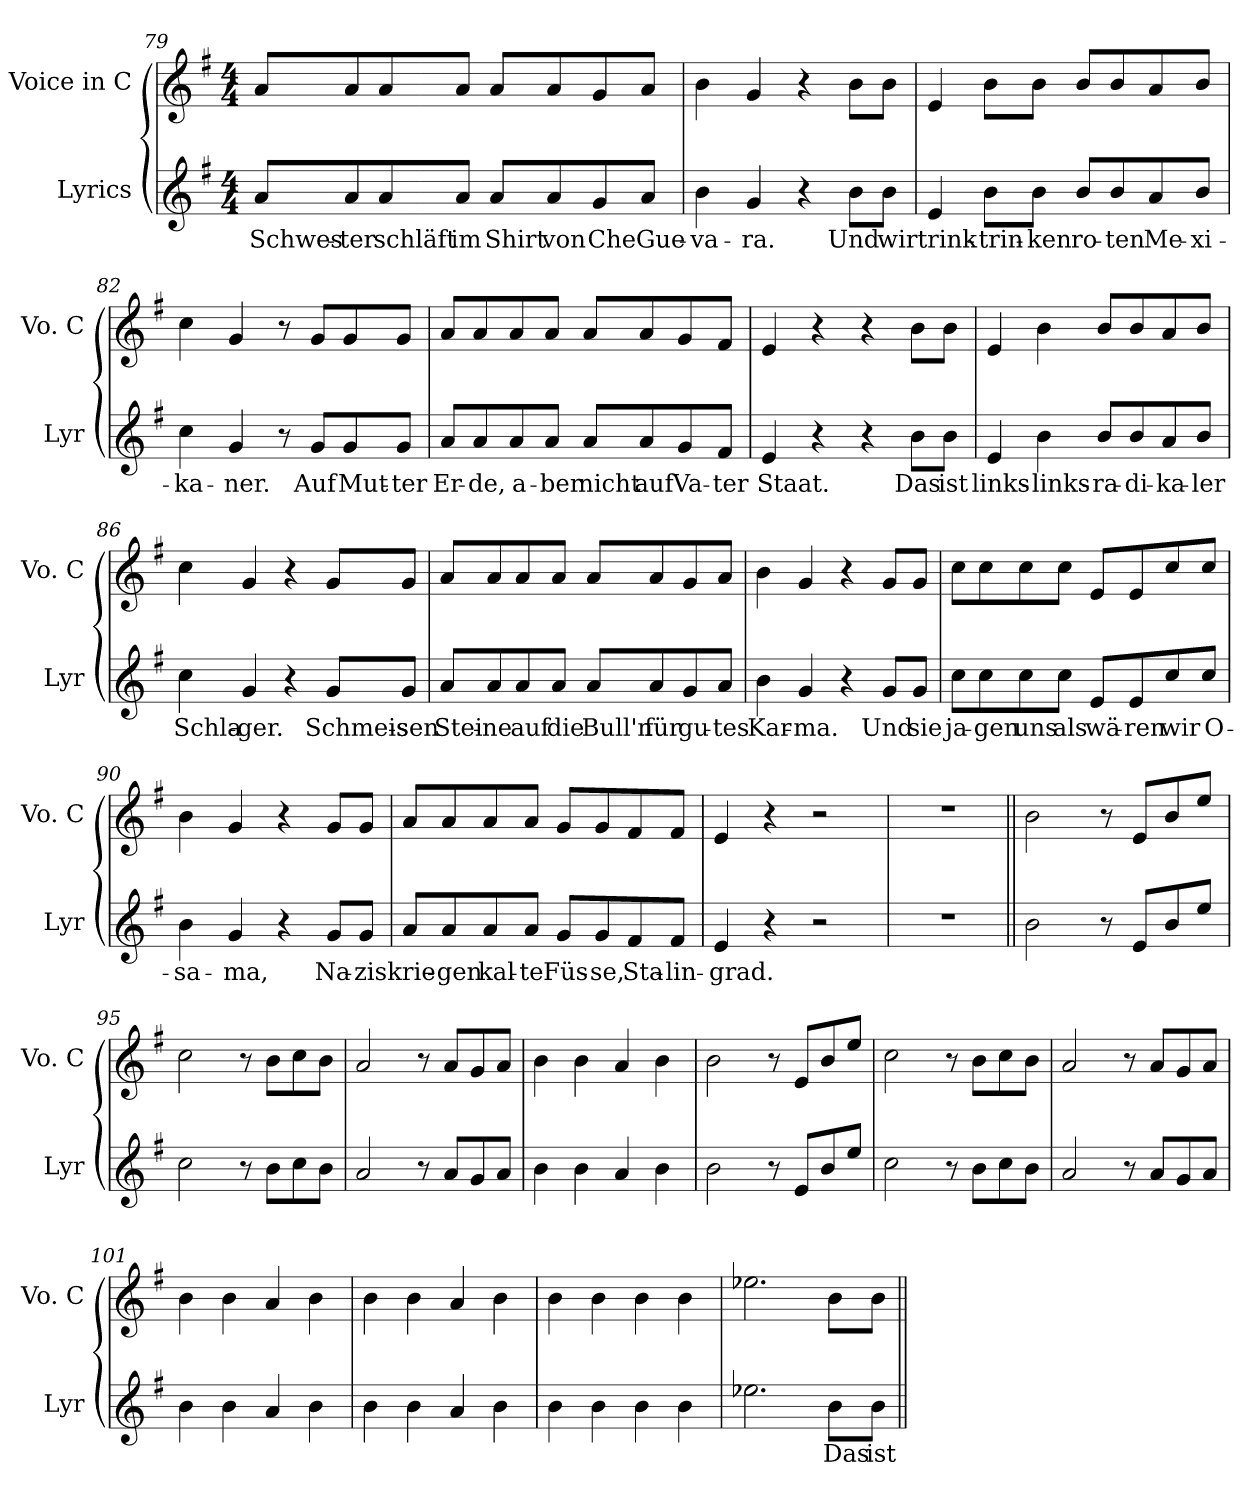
**kern	**text	**kern
*part2	*part2	*part1
*staff2	*staff2	*staff1
*I"Lyrics	*	*I"Voice in C
*I'Lyr	*	*I'Vo. C
*clefG2	*	*clefG2
*k[f#]	*	*k[f#]
*M4/4	*	*M4/4
=79	=79	=79
8aL	Schwes-	8aL
8a	-ter	8a
8a	schläft	8a
8aJ	im	8aJ
8aL	Shirt	8aL
8a	von	8a
8g	Che	8g
8aJ	Gue-	8aJ
=80	=80	=80
4b	-va-	4b
4g	-ra.	4g
4r	.	4r
8bL	Und	8bL
8bJ	wir	8bJ
=81	=81	=81
4e	trink-	4e
8bL	-trin-	8bL
8bJ	-ken	8bJ
8bL	ro-	8bL
8b	-ten	8b
8a	Me-	8a
8bJ	-xi-	8bJ
=82	=82	=82
4cc	-ka-	4cc
4g	-ner.	4g
8r	.	8r
8gL	Auf	8gL
8g	Mut-	8g
8gJ	-ter	8gJ
=83	=83	=83
8aL	Er-	8aL
8a	-de,	8a
8a	a-	8a
8aJ	-ber	8aJ
8aL	nicht	8aL
8a	auf	8a
8g	Va-	8g
8f#J	-ter	8f#J
=84	=84	=84
4e	Staat.	4e
4r	.	4r
4r	.	4r
8bL	Das	8bL
8bJ	ist	8bJ
=85	=85	=85
4e	links-	4e
4b	-links-	4b
8bL	-ra-	8bL
8b	-di-	8b
8a	-ka-	8a
8bJ	-ler	8bJ
=86	=86	=86
4cc	Schla-	4cc
4g	-ger.	4g
4r	.	4r
8gL	Schmeis-	8gL
8gJ	sen	8gJ
=87	=87	=87
8aL	Stei-	8aL
8a	-ne	8a
8a	auf	8a
8aJ	die	8aJ
8aL	Bull'n	8aL
8a	für	8a
8g	gu-	8g
8aJ	-tes	8aJ
=88	=88	=88
4b	Kar-	4b
4g	-ma.	4g
4r	.	4r
8gL	Und	8gL
8gJ	sie	8gJ
=89	=89	=89
8ccL	ja-	8ccL
8cc	-gen	8cc
8cc	uns	8cc
8ccJ	als	8ccJ
8eL	wä-	8eL
8e	-ren	8e
8cc	wir	8cc
8ccJ	O-	8ccJ
=90	=90	=90
4b	-sa-	4b
4g	-ma,	4g
4r	.	4r
8gL	Na-	8gL
8gJ	-zis	8gJ
=91	=91	=91
8aL	krie-	8aL
8a	-gen	8a
8a	kal-	8a
8aJ	-te	8aJ
8gL	Füs-	8gL
8g	-se,	8g
8f#	Sta-	8f#
8f#J	-lin-	8f#J
=92	=92	=92
4e	-grad.	4e
4r	.	4r
2r	.	2r
=93	=93	=93
1r	.	1r
=94||	=94||	=94||
2b	.	2b
8r	.	8r
8eL	.	8eL
8b	.	8b
8eeJ	.	8eeJ
=95	=95	=95
2cc	.	2cc
8r	.	8r
8bL	.	8bL
8cc	.	8cc
8bJ	.	8bJ
=96	=96	=96
2a	.	2a
8r	.	8r
8aL	.	8aL
8g	.	8g
8aJ	.	8aJ
=97	=97	=97
4b	.	4b
4b	.	4b
4a	.	4a
4b	.	4b
=98	=98	=98
2b	.	2b
8r	.	8r
8eL	.	8eL
8b	.	8b
8eeJ	.	8eeJ
=99	=99	=99
2cc	.	2cc
8r	.	8r
8bL	.	8bL
8cc	.	8cc
8bJ	.	8bJ
=100	=100	=100
2a	.	2a
8r	.	8r
8aL	.	8aL
8g	.	8g
8aJ	.	8aJ
=101	=101	=101
4b	.	4b
4b	.	4b
4a	.	4a
4b	.	4b
=102	=102	=102
4b	.	4b
4b	.	4b
4a	.	4a
4b	.	4b
=103	=103	=103
4b	.	4b
4b	.	4b
4b	.	4b
4b	.	4b
=104	=104	=104
2.ee-X	.	2.ee-X
8bL	Das	8bL
8bJ	ist	8bJ
=||	=||	=||
*-	*-	*-
